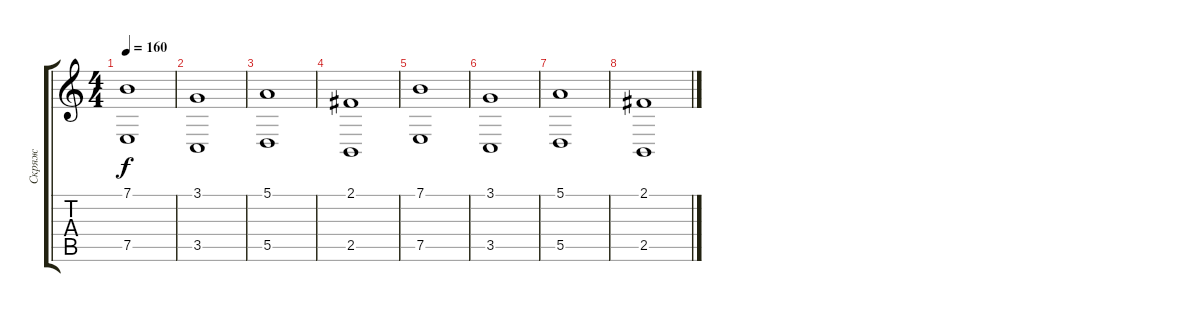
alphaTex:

\track ("Скряж" "Скряж") {instrument viola}
\staff {score tabs}
\tuning (E4 B3 G3 D3 A2 E2) {hide}
\ts (4 4)
\tempo 160
\clef g2
\ks c
(7.1 7.5).1{dy f} |
(3.1 3.5).1 |
(5.1 5.5).1 |
(2.1 2.5).1 |
(7.1 7.5).1 |
(3.1 3.5).1 |
(5.1 5.5).1 |
(2.1 2.5).1
